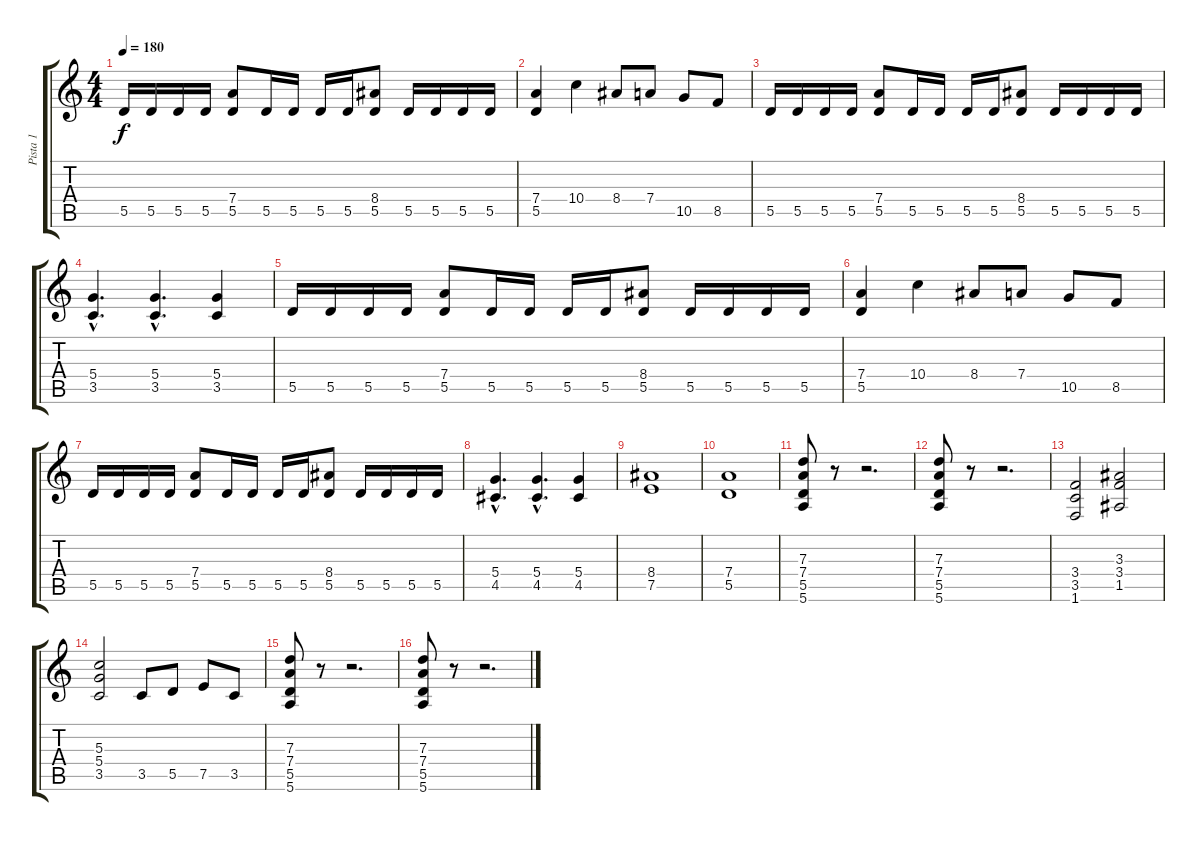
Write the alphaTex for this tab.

\track ("Pista 1" "Pista 1") {instrument distortionguitar}
\staff {score tabs}
\tuning (E4 B3 G3 D3 A2 E2) {hide}
\ts (4 4)
\tempo 180
\clef g2
\ks c
5.5.16{dy f} 5.5.16 5.5.16 5.5.16 (7.4 5.5).8 5.5.16 5.5.16 5.5.16 5.5.16 (8.4 5.5).8 5.5.16 5.5.16 5.5.16 5.5.16 |
(7.4 5.5).4 10.4.4 8.4.8 7.4.8 10.5.8 8.5.8 |
5.5.16 5.5.16 5.5.16 5.5.16 (7.4 5.5).8 5.5.16 5.5.16 5.5.16 5.5.16 (8.4 5.5).8 5.5.16 5.5.16 5.5.16 5.5.16 |
(5.4{hac} 3.5{hac}).4{d} (5.4{hac} 3.5{hac}).4{d} (5.4 3.5).4 |
5.5.16 5.5.16 5.5.16 5.5.16 (7.4 5.5).8 5.5.16 5.5.16 5.5.16 5.5.16 (8.4 5.5).8 5.5.16 5.5.16 5.5.16 5.5.16 |
(7.4 5.5).4 10.4.4 8.4.8 7.4.8 10.5.8 8.5.8 |
5.5.16 5.5.16 5.5.16 5.5.16 (7.4 5.5).8 5.5.16 5.5.16 5.5.16 5.5.16 (8.4 5.5).8 5.5.16 5.5.16 5.5.16 5.5.16 |
(5.4{hac} 4.5{hac}).4{d} (5.4{hac} 4.5{hac}).4{d} (5.4 4.5).4 |
(8.4 7.5).1 |
(7.4 5.5).1 |
(7.3 7.4 5.5 5.6).8 r.8 r.2{d} |
(7.3 7.4 5.5 5.6).8 r.8 r.2{d} |
(3.4 3.5 1.6).2 (3.3 3.4 1.5).2 |
(5.3 5.4 3.5).2 3.5.8 5.5.8 7.5.8 3.5.8 |
(7.3 7.4 5.5 5.6).8 r.8 r.2{d} |
(7.3 7.4 5.5 5.6).8 r.8 r.2{d}
